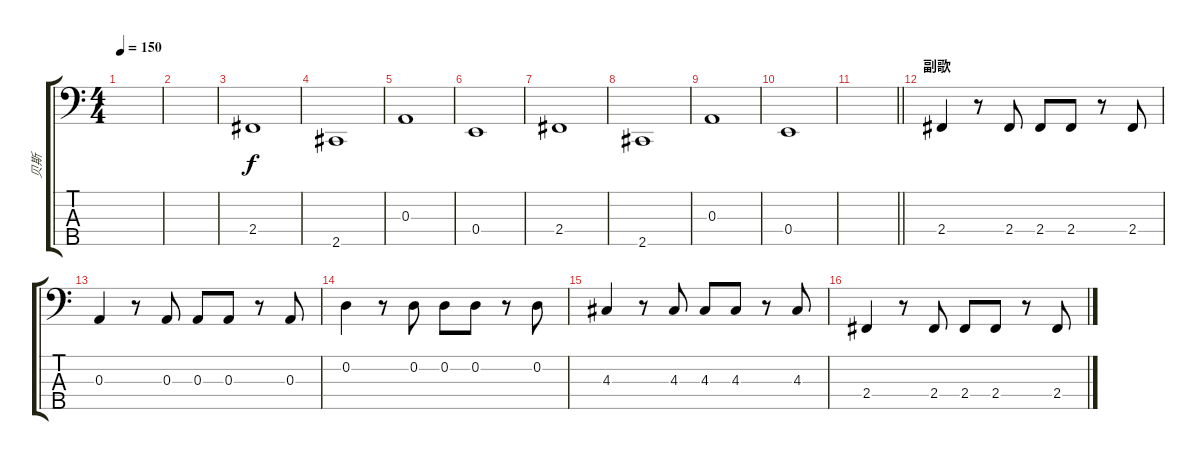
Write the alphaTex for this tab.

\track ("贝斯" "贝斯") {instrument electricbasspick}
\staff {score tabs}
\tuning (G2 D2 A1 E1 B0) {hide}
\ts (4 4)
\tempo 150
\clef f4
\ks c
|
|
2.4.1 |
2.5.1 |
0.3.1 |
0.4.1 |
2.4.1 |
2.5.1 |
0.3.1 |
0.4.1 |
\barLineRight lightlight
|
\section ("" "副歌")
2.4.4 r.8 2.4.8 2.4.8 2.4.8 r.8 2.4.8 |
0.3.4 r.8 0.3.8 0.3.8 0.3.8 r.8 0.3.8 |
0.2.4 r.8 0.2.8 0.2.8 0.2.8 r.8 0.2.8 |
4.3.4 r.8 4.3.8 4.3.8 4.3.8 r.8 4.3.8 |
2.4.4 r.8 2.4.8 2.4.8 2.4.8 r.8 2.4.8
